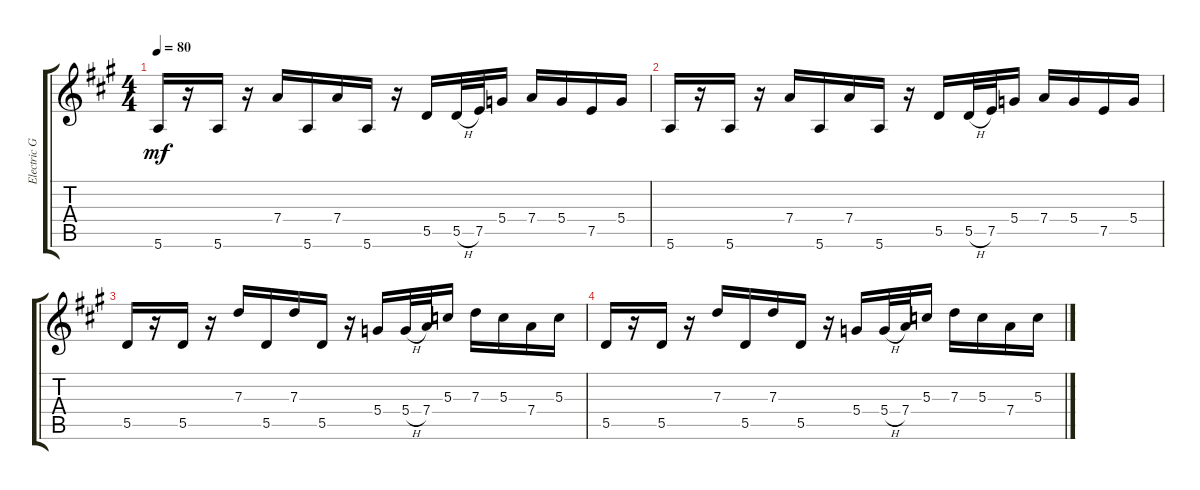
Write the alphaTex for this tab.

\track ("Electric Guitar" "Electric G") {instrument electricguitarclean}
\staff {score tabs}
\tuning (E4 B3 G3 D3 A2 E2) {hide}
\ts (4 4)
\tempo 80
\clef g2
\ks a
5.6.16{dy mf instrument electricguitarclean} r.16 5.6.16 r.16 7.4.16 5.6.16 7.4.16 5.6.16 r.16 5.5.16 5.5{h}.32 7.5.32 5.4.16 7.4.16 5.4.16 7.5.16 5.4.16 |
5.6.16 r.16 5.6.16 r.16 7.4.16 5.6.16 7.4.16 5.6.16 r.16 5.5.16 5.5{h}.32 7.5.32 5.4.16 7.4.16 5.4.16 7.5.16 5.4.16 |
5.5.16 r.16 5.5.16 r.16 7.3.16 5.5.16 7.3.16 5.5.16 r.16 5.4.16 5.4{h}.32 7.4.32 5.3.16 7.3.16 5.3.16 7.4.16 5.3.16 |
5.5.16 r.16 5.5.16 r.16 7.3.16 5.5.16 7.3.16 5.5.16 r.16 5.4.16 5.4{h}.32 7.4.32 5.3.16 7.3.16 5.3.16 7.4.16 5.3.16
